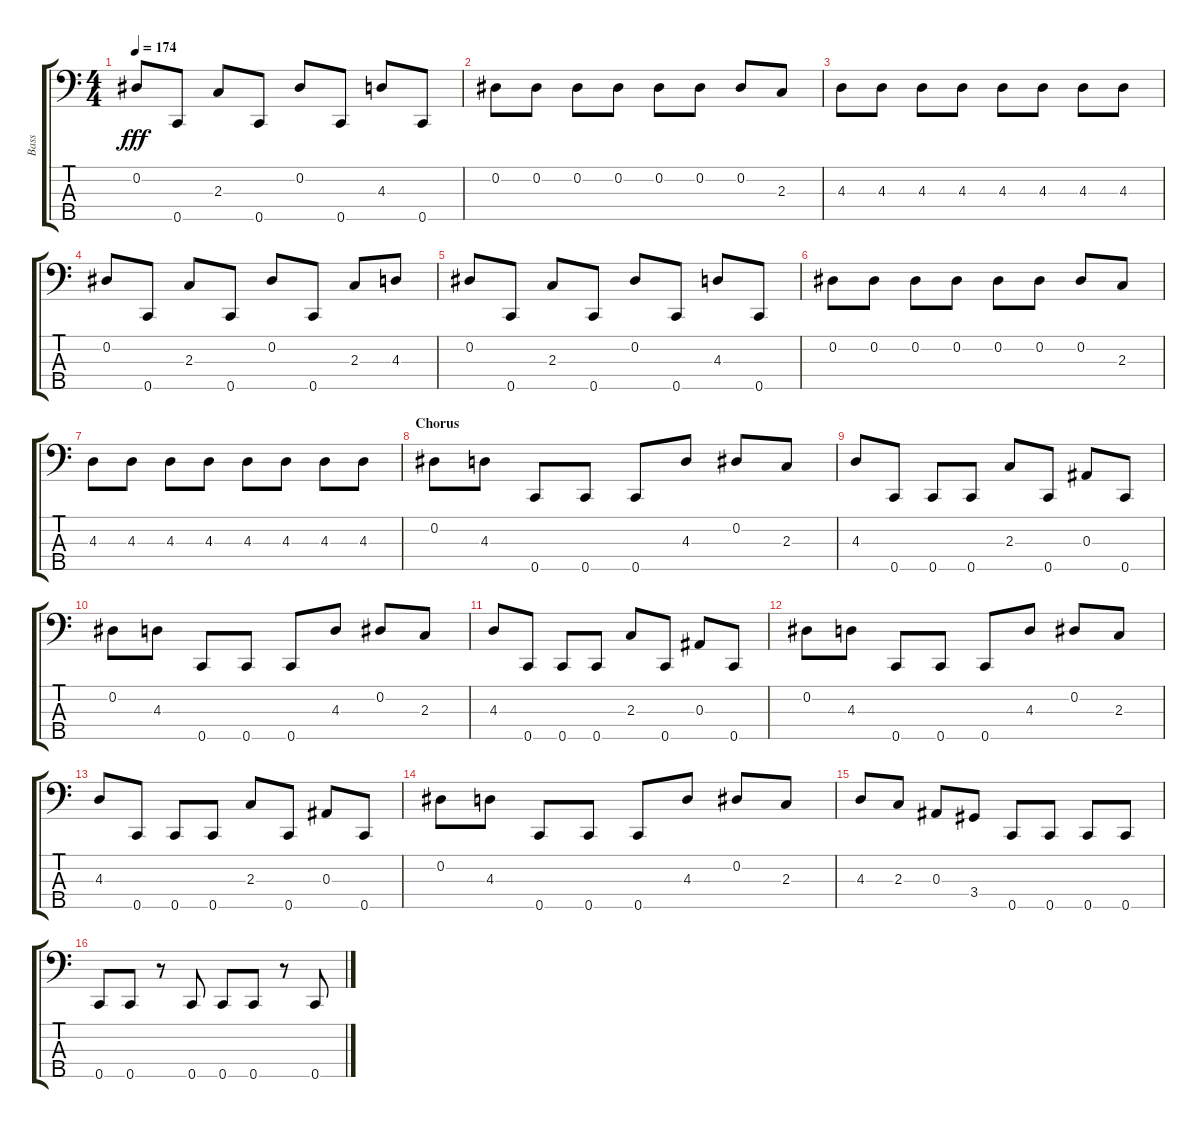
\track ("Bass" "Bass") {instrument electricbassfinger}
\staff {score tabs}
\tuning (Ab2 Eb2 Bb1 F1 C1) {hide}
\ts (4 4)
\tempo 174
\clef f4
\ks c
0.2.8{dy fff} 0.5.8 2.3.8 0.5.8 0.2.8 0.5.8 4.3.8 0.5.8 |
0.2.8 0.2.8 0.2.8 0.2.8 0.2.8 0.2.8 0.2.8 2.3.8 |
4.3.8 4.3.8 4.3.8 4.3.8 4.3.8 4.3.8 4.3.8 4.3.8 |
0.2.8 0.5.8 2.3.8 0.5.8 0.2.8 0.5.8 2.3.8 4.3.8 |
0.2.8 0.5.8 2.3.8 0.5.8 0.2.8 0.5.8 4.3.8 0.5.8 |
0.2.8 0.2.8 0.2.8 0.2.8 0.2.8 0.2.8 0.2.8 2.3.8 |
4.3.8 4.3.8 4.3.8 4.3.8 4.3.8 4.3.8 4.3.8 4.3.8 |
\section ("" "Chorus")
0.2.8 4.3.8 0.5.8 0.5.8 0.5.8 4.3.8 0.2.8 2.3.8 |
4.3.8 0.5.8 0.5.8 0.5.8 2.3.8 0.5.8 0.3.8 0.5.8 |
0.2.8 4.3.8 0.5.8 0.5.8 0.5.8 4.3.8 0.2.8 2.3.8 |
4.3.8 0.5.8 0.5.8 0.5.8 2.3.8 0.5.8 0.3.8 0.5.8 |
0.2.8 4.3.8 0.5.8 0.5.8 0.5.8 4.3.8 0.2.8 2.3.8 |
4.3.8 0.5.8 0.5.8 0.5.8 2.3.8 0.5.8 0.3.8 0.5.8 |
0.2.8 4.3.8 0.5.8 0.5.8 0.5.8 4.3.8 0.2.8 2.3.8 |
4.3.8 2.3.8 0.3.8 3.4.8 0.5.8 0.5.8 0.5.8 0.5.8 |
0.5.8 0.5.8 r.8 0.5.8 0.5.8 0.5.8 r.8 0.5.8
